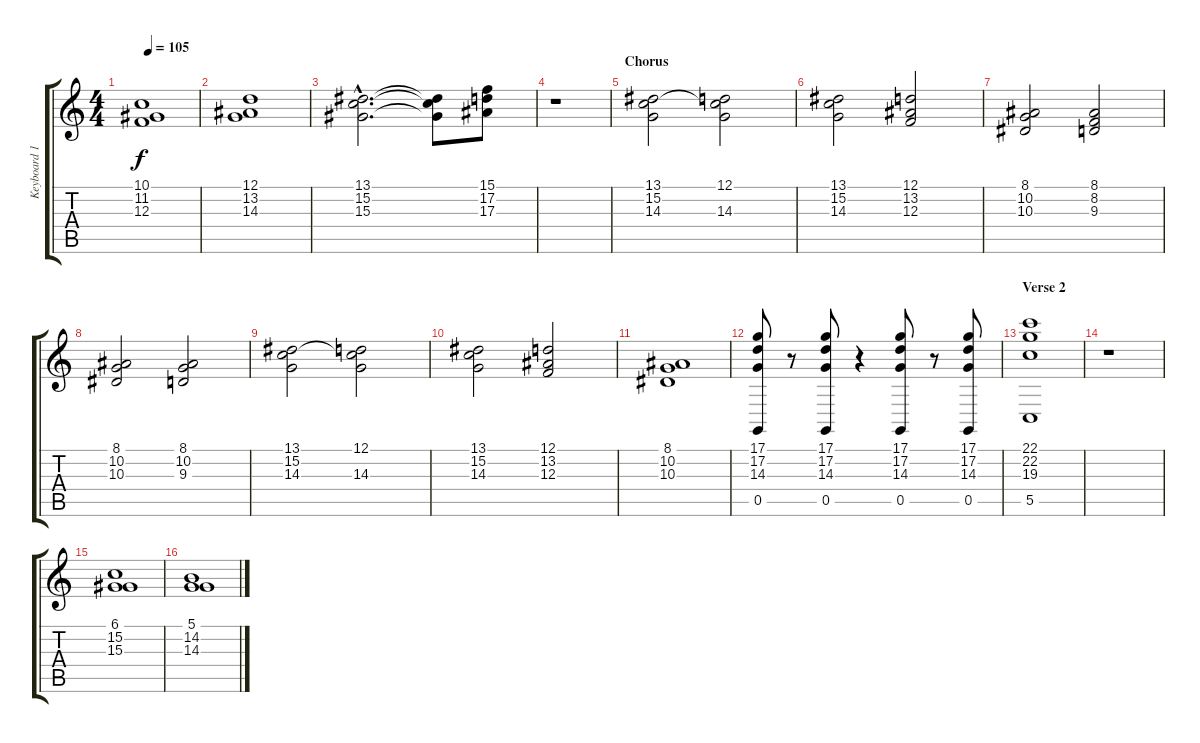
\track ("Keyboard 1" "Keyboard 1") {instrument choiraahs}
\staff {score tabs}
\tuning (D4 A3 F3 C3 G2 C2) {hide}
\ts (4 4)
\tempo 105
\clef g2
\ks c
(10.1 11.2 12.3).1{dy f volume 7 instrument choiraahs} |
(12.1 13.2 14.3).1{volume 7 instrument choiraahs} |
(13.1{hac} 15.2{hac} 15.3{hac}).2{d volume 7 instrument choiraahs} (13.1{t} 15.2{t} 15.3{t}).8 (15.1 17.2 17.3).8 |
r.1 |
\section ("" "Chorus")
(13.1 15.2 14.3).2{volume 7 instrument churchorgan} (12.1 15.2{t} 14.3).2 |
(13.1 15.2 14.3).2{volume 7 instrument churchorgan} (12.1 13.2 12.3).2 |
(8.1 10.2 10.3).2{volume 7 instrument churchorgan} (8.1 8.2 9.3).2 |
(8.1 10.2 10.3).2{volume 7 instrument churchorgan} (8.1 10.2 9.3).2 |
(13.1 15.2 14.3).2{volume 7 instrument churchorgan} (12.1 15.2{t} 14.3).2 |
(13.1 15.2 14.3).2{volume 7 instrument churchorgan} (12.1 13.2 12.3).2 |
(8.1 10.2 10.3).1{volume 7 instrument churchorgan} |
(17.1 17.2 14.3 0.5).8{volume 13 instrument orchestrahit} r.8 (17.1 17.2 14.3 0.5).8 r.4 (17.1 17.2 14.3 0.5).8 r.8 (17.1 17.2 14.3 0.5).8 |
\section ("" "Verse 2")
(22.1 22.2 19.3 5.5).1{volume 13 instrument orchestrahit} |
r.1 |
(6.1 15.2 15.3).1{volume 7 instrument choiraahs} |
(5.1 14.2 14.3).1
